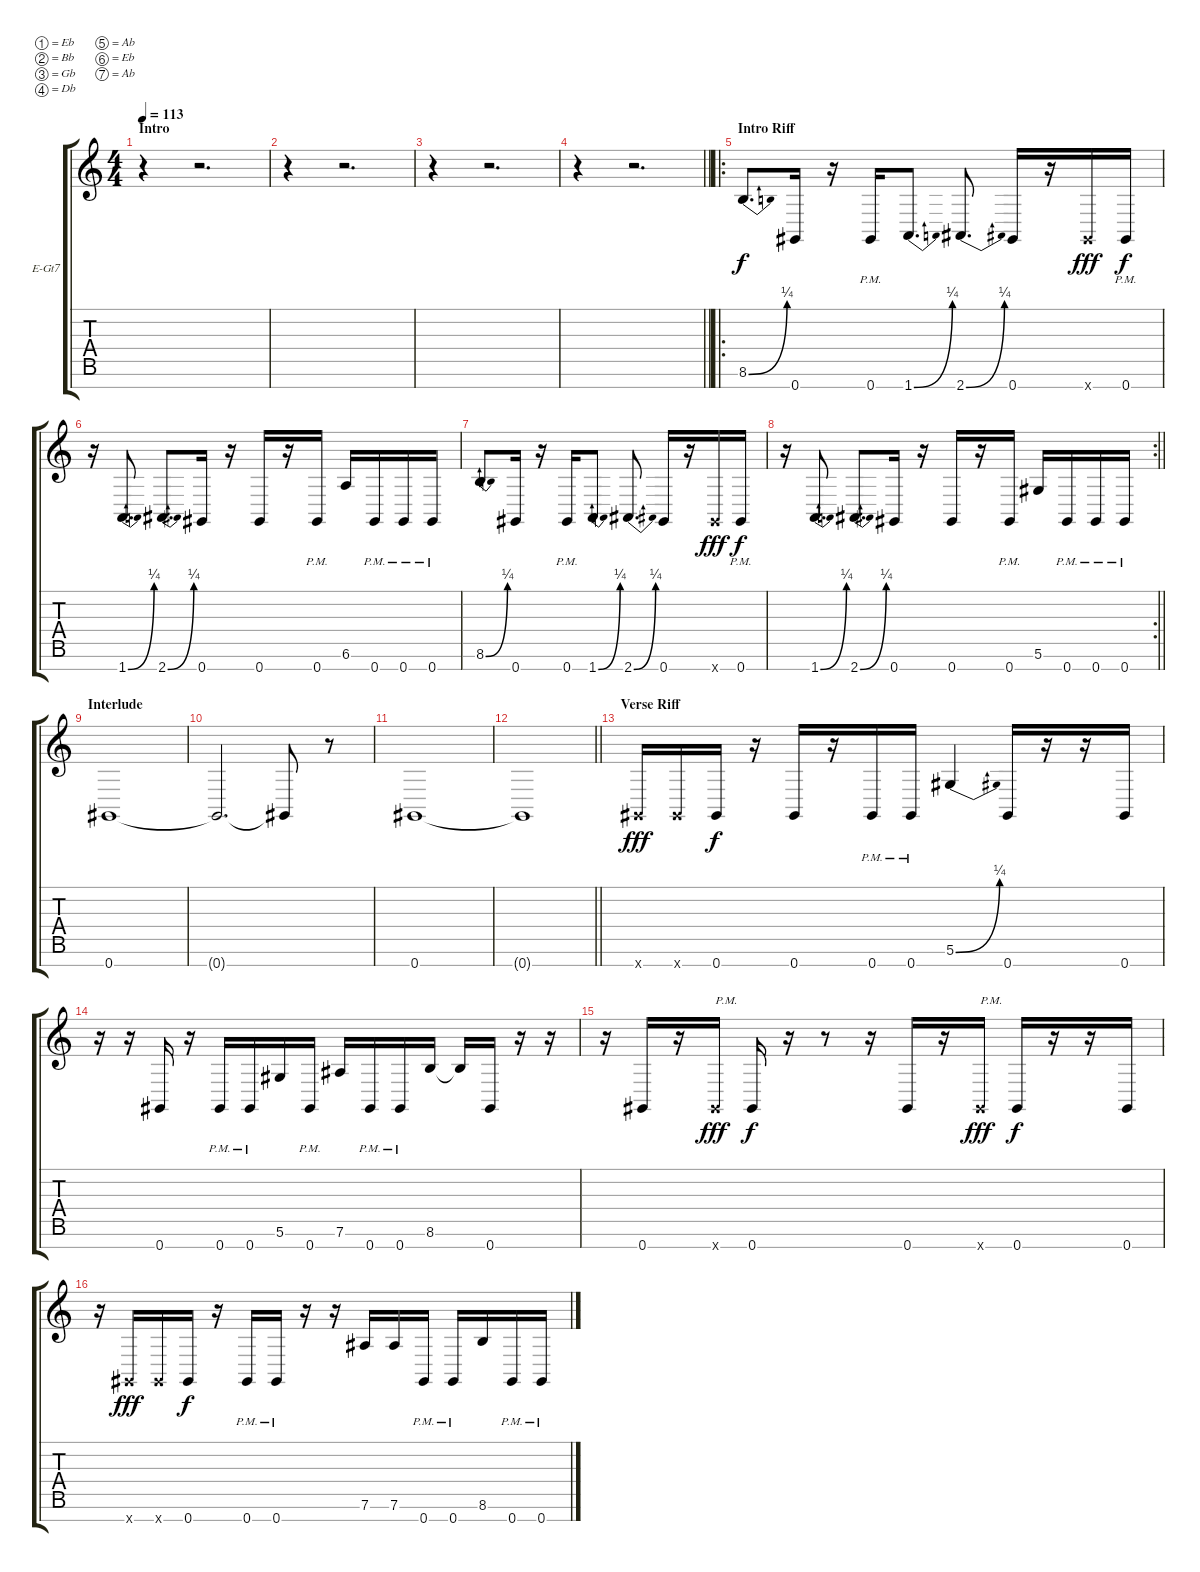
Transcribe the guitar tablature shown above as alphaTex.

\bracketExtendMode groupsimilarinstruments
\firstSystemTrackNameOrientation horizontal
\otherSystemsTrackNameOrientation horizontal
\track ("Track 3" "E-Gt7") {solo instrument distortionguitar}
\staff {score tabs}
\tuning (Eb4 Bb3 Gb3 Db3 Ab2 Eb2 Ab1)
\ts (4 4)
\beaming (8 2 2 2 2)
\section ("" "Intro")
\tempo 113
\clef g2
\ks c
r.4{dy f instrument distortionguitar} r.2{d} |
r.4 r.2{d} |
r.4 r.2{d} |
\barLineRight lightlight
r.4 r.2{d} |
\ro
\section ("" "Intro Riff")
8.6{be (bend 0 0 60 1)}.8{d} 0.7.16 r.16 0.7{pm}.16 1.7{be (bend 0 0 60 1)}.8{d} 2.7{be (bend 0 0 60 1)}.8{d} 0.7.16 r.16 0.7{x}.16{dy fff} 0.7{pm}.16{dy f} |
r.16 1.7{be (bend 0 0 60 1)}.8{d} 2.7{be (bend 0 0 60 1)}.8{d} 0.7.16 r.16 0.7.16 r.16 0.7{pm}.16 6.6.16 0.7{pm}.16 0.7{pm}.16 0.7{pm}.16 |
8.6{be (bend 0 0 60 1)}.8{d} 0.7.16 r.16 0.7{pm}.16 1.7{be (bend 0 0 60 1)}.8{d} 2.7{be (bend 0 0 60 1)}.8{d} 0.7.16 r.16 0.7{x}.16{dy fff} 0.7{pm}.16{dy f} |
\rc 2
\barLineRight lightlight
r.16 1.7{be (bend 0 0 60 1)}.8{d} 2.7{be (bend 0 0 60 1)}.8{d} 0.7.16 r.16 0.7.16 r.16 0.7{pm}.16 5.6.16 0.7{pm}.16 0.7{pm}.16 0.7{pm}.16 |
\section ("" "Interlude")
0.7.1 |
0.7{t}.2{d} 0.7{t}.8 r.8 |
0.7.1 |
\barLineRight lightlight
0.7{t}.1 |
\section ("" "Verse Riff")
0.7{x}.16{dy fff} 0.7{x}.16 0.7.16{dy f} r.16 0.7.16 r.16 0.7{pm}.16 0.7{pm}.16 5.6{be (bend 0 0 60 1)}.4 0.7.16 r.16 r.16 0.7.16 |
r.16 r.16 0.7.16 r.16 0.7{pm}.16 0.7{pm}.16 5.6.16 0.7{pm}.16 7.6.16 0.7{pm}.16 0.7{pm}.16 8.6.16 8.6{t}.16 0.7.16 r.16 r.16 |
r.16 0.7.16 r.16 0.7{x}.16{txt "P.M." dy fff} 0.7.16{dy f} r.16 r.8 r.16 0.7.16 r.16 0.7{x}.16{txt "P.M." dy fff} 0.7.16{dy f} r.16 r.16 0.7.16 |
r.16 0.7{x}.16{dy fff} 0.7{x}.16 0.7.16{dy f} r.16 0.7{pm}.16 0.7{pm}.16 r.16 r.16 7.6.16 7.6.16 0.7{pm}.16 0.7{pm}.16 8.6.16 0.7{pm}.16 0.7{pm}.16
